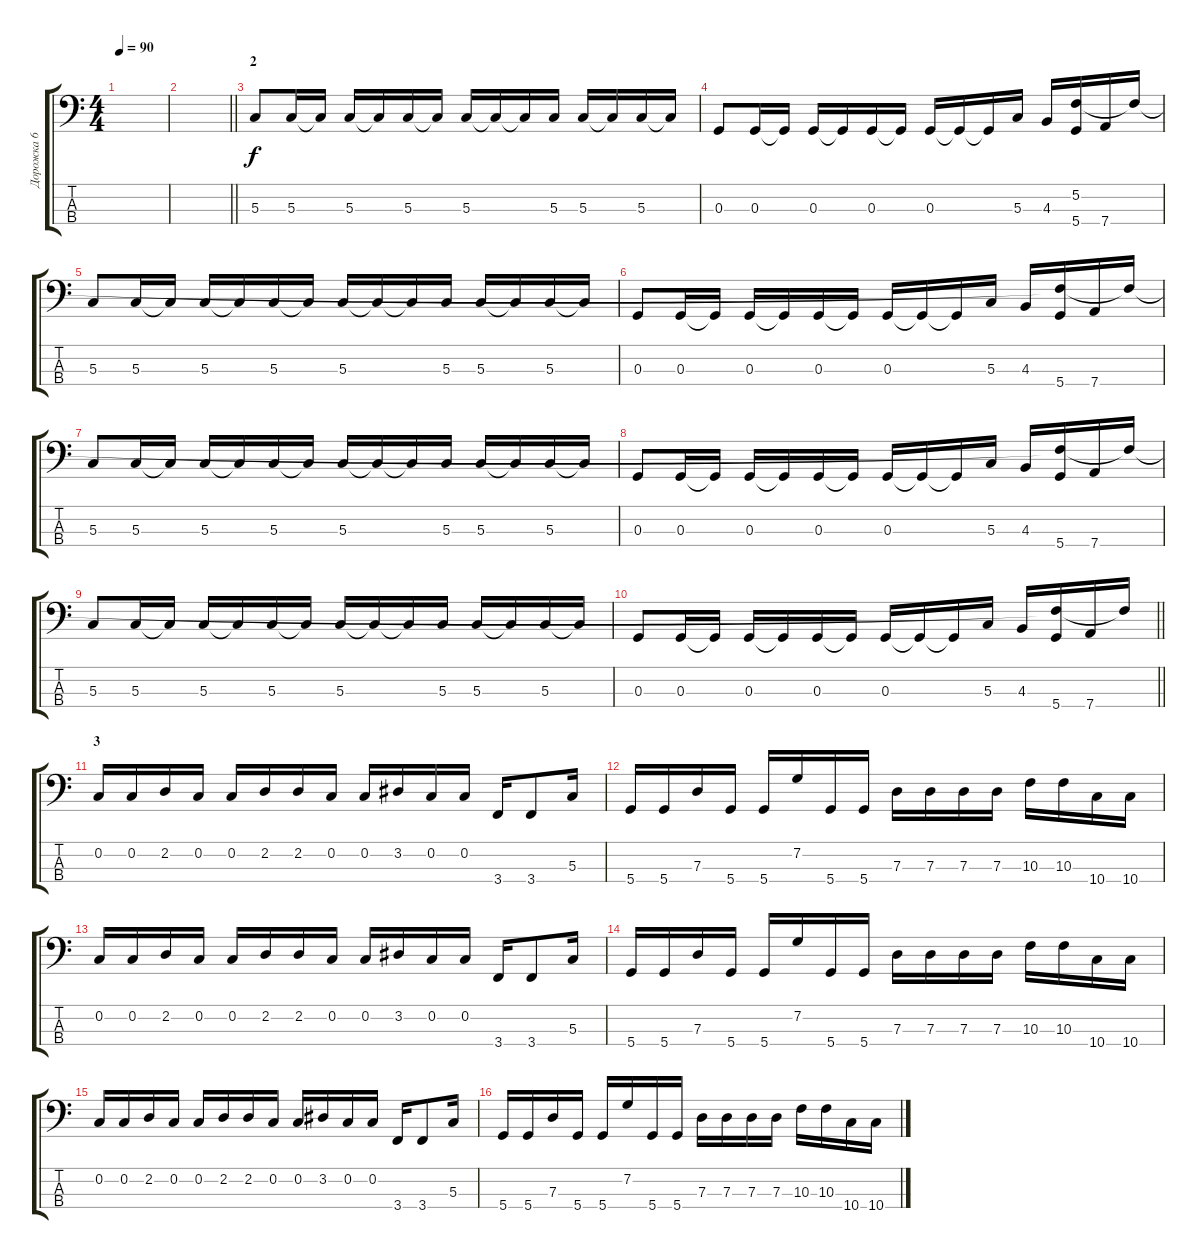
\track ("Дорожка 6" "Дорожка 6") {instrument electricbasspick}
\staff {score tabs}
\tuning (F2 C2 G1 D1) {hide}
\ts (4 4)
\tempo 90
\clef f4
\ks c
|
\barLineRight lightlight
|
\section ("" "2")
5.3.8 5.3.16 5.3{t}.16 5.3.16 5.3{t}.16 5.3.16 5.3{t}.16 5.3.16 5.3{t}.16 5.3{t}.16 5.3.16 5.3.16 5.3{t}.16 5.3.16 5.3{t}.16 |
0.3.8 0.3.16 0.3{t}.16 0.3.16 0.3{t}.16 0.3.16 0.3{t}.16 0.3.16 0.3{t}.16 0.3{t}.16 5.3.16 4.3.16 (5.2 5.4).16 7.4.16 5.2{t}.16 |
5.3.8 5.3.16 5.3{t}.16 5.3.16 5.3{t}.16 5.3.16 5.3{t}.16 5.3.16 5.3{t}.16 5.3{t}.16 5.3.16 5.3.16 5.3{t}.16 5.3.16 5.3{t}.16 |
0.3.8 0.3.16 0.3{t}.16 0.3.16 0.3{t}.16 0.3.16 0.3{t}.16 0.3.16 0.3{t}.16 0.3{t}.16 5.3.16 4.3.16 (5.2{t} 5.4).16 7.4.16 5.2{t}.16 |
5.3.8 5.3.16 5.3{t}.16 5.3.16 5.3{t}.16 5.3.16 5.3{t}.16 5.3.16 5.3{t}.16 5.3{t}.16 5.3.16 5.3.16 5.3{t}.16 5.3.16 5.3{t}.16 |
0.3.8 0.3.16 0.3{t}.16 0.3.16 0.3{t}.16 0.3.16 0.3{t}.16 0.3.16 0.3{t}.16 0.3{t}.16 5.3.16 4.3.16 (5.2{t} 5.4).16 7.4.16 5.2{t}.16 |
5.3.8 5.3.16 5.3{t}.16 5.3.16 5.3{t}.16 5.3.16 5.3{t}.16 5.3.16 5.3{t}.16 5.3{t}.16 5.3.16 5.3.16 5.3{t}.16 5.3.16 5.3{t}.16 |
\barLineRight lightlight
0.3.8 0.3.16 0.3{t}.16 0.3.16 0.3{t}.16 0.3.16 0.3{t}.16 0.3.16 0.3{t}.16 0.3{t}.16 5.3.16 4.3.16 (5.2{t} 5.4).16 7.4.16 5.2{t}.16 |
\section ("" "3")
0.2.16 0.2.16 2.2.16 0.2.16 0.2.16 2.2.16 2.2.16 0.2.16 0.2.16 3.2.16 0.2.16 0.2.16 3.4.16 3.4.8 5.3.16 |
5.4.16 5.4.16 7.3.16 5.4.16 5.4.16 7.2.16 5.4.16 5.4.16 7.3.16 7.3.16 7.3.16 7.3.16 10.3.16 10.3.16 10.4.16 10.4.16 |
0.2.16 0.2.16 2.2.16 0.2.16 0.2.16 2.2.16 2.2.16 0.2.16 0.2.16 3.2.16 0.2.16 0.2.16 3.4.16 3.4.8 5.3.16 |
5.4.16 5.4.16 7.3.16 5.4.16 5.4.16 7.2.16 5.4.16 5.4.16 7.3.16 7.3.16 7.3.16 7.3.16 10.3.16 10.3.16 10.4.16 10.4.16 |
0.2.16 0.2.16 2.2.16 0.2.16 0.2.16 2.2.16 2.2.16 0.2.16 0.2.16 3.2.16 0.2.16 0.2.16 3.4.16 3.4.8 5.3.16 |
5.4.16 5.4.16 7.3.16 5.4.16 5.4.16 7.2.16 5.4.16 5.4.16 7.3.16 7.3.16 7.3.16 7.3.16 10.3.16 10.3.16 10.4.16 10.4.16
